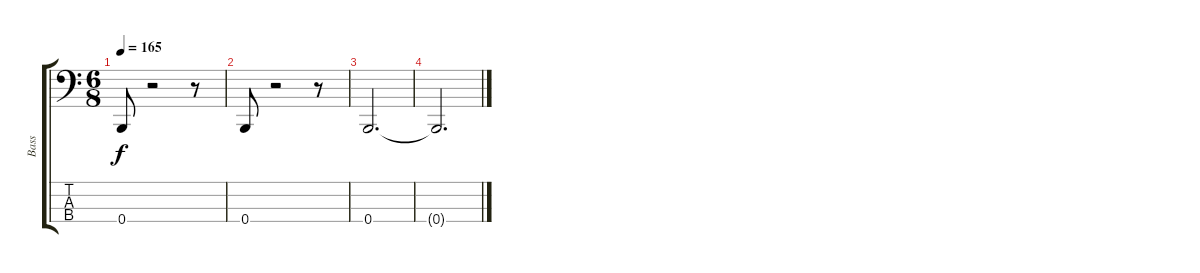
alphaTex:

\track ("Bass" "Bass") {instrument electricbassfinger}
\staff {score tabs}
\tuning (D2 A1 E1 B0) {hide}
\ts (6 8)
\tempo 165
\clef f4
\ks c
0.4.8{dy f} r.2 r.8 |
0.4.8 r.2 r.8 |
0.4.2{d} |
0.4{t}.2{d}
